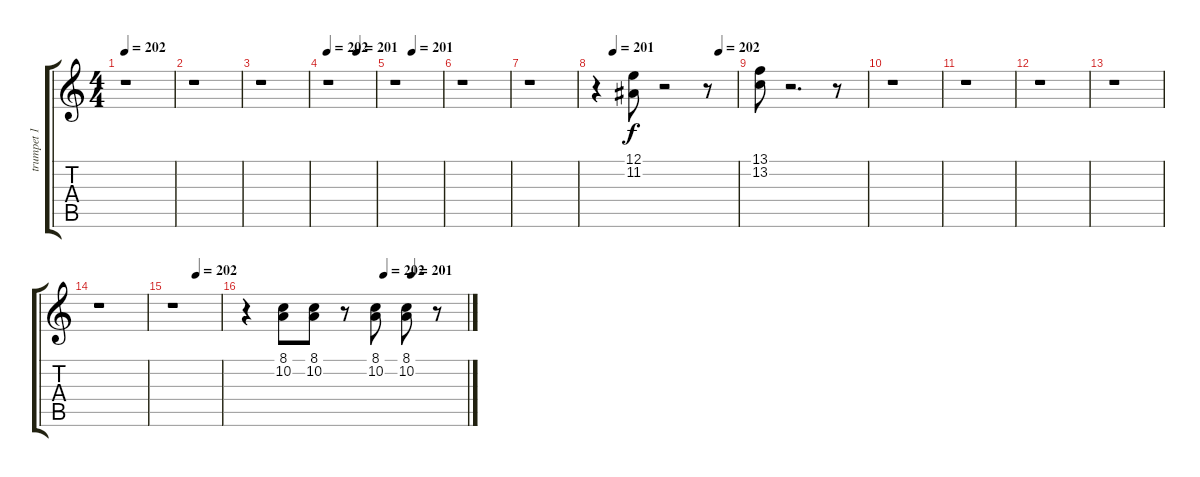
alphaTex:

\track ("trumpet 1" "trumpet 1") {instrument brasssection}
\staff {score tabs}
\tuning (E4 B3 G3 D3 A2 E2) {hide}
\ts (4 4)
\tempo 202
\clef g2
\ks c
r.1{dy f} |
r.1 |
r.1 |
\tempo 202
\tempo (201 0.625)
r.1 |
\tempo (201 0.375)
r.1 |
r.1 |
r.1 |
\tempo (201 0.125)
\tempo (202 0.875)
r.4 (12.1 11.2).8 r.2 r.8 |
(13.1 13.2).8 r.2{d} r.8 |
r.1 |
r.1 |
r.1 |
r.1 |
r.1 |
\tempo (202 0.5)
r.1 |
\tempo (202 0.625)
\tempo (201 0.75)
r.4 (8.1 10.2).8 (8.1 10.2).8 r.8 (8.1 10.2).8 (8.1 10.2).8 r.8
